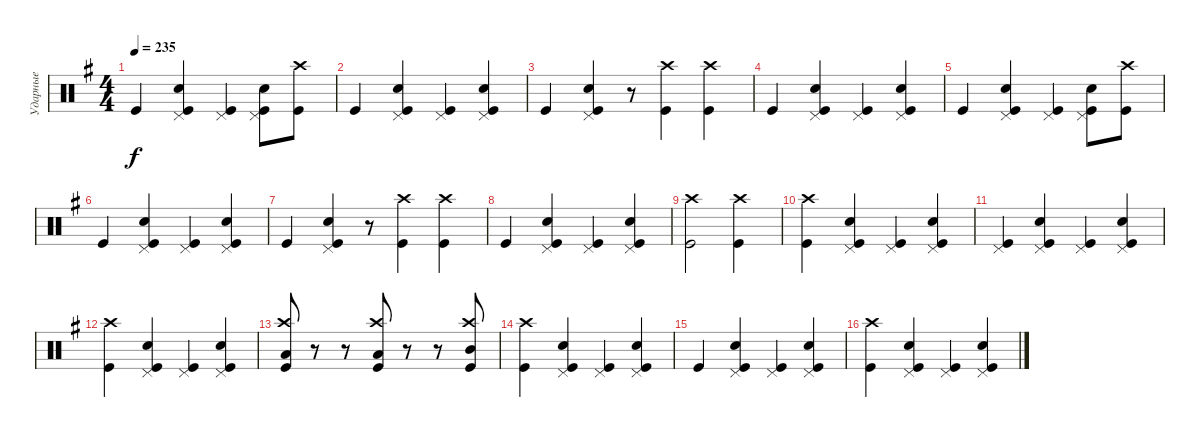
\track ("Ударные" "Ударные") {instrument percussion}
\staff {score}
\articulation defaults
\ts (4 4)
\tempo 235
\clef neutral
\ks g "Kick (hit)".4{dy f}
("Pedal Hi-Hat (hit)" "Snare (hit) 2" "Kick (hit)").4 ("Pedal Hi-Hat (hit)" "Kick (hit)").4 ("Pedal Hi-Hat (hit)" "Snare (hit) 2" "Kick (hit)").8 ("Crash high (hit)" "Kick (hit)").8 |
"Kick (hit)".4 ("Pedal Hi-Hat (hit)" "Snare (hit) 2" "Kick (hit)").4 ("Pedal Hi-Hat (hit)" "Kick (hit)").4 ("Pedal Hi-Hat (hit)" "Snare (hit) 2" "Kick (hit)").4 |
"Kick (hit)".4 ("Pedal Hi-Hat (hit)" "Snare (hit) 2" "Kick (hit)").4 r.8 ("Crash high (hit)" "Kick (hit)").4 ("Crash high (hit)" "Kick (hit)").4 |
"Kick (hit)".4 ("Pedal Hi-Hat (hit)" "Snare (hit) 2" "Kick (hit)").4 ("Pedal Hi-Hat (hit)" "Kick (hit)").4 ("Pedal Hi-Hat (hit)" "Snare (hit) 2" "Kick (hit)").4 |
"Kick (hit)".4 ("Pedal Hi-Hat (hit)" "Snare (hit) 2" "Kick (hit)").4 ("Pedal Hi-Hat (hit)" "Kick (hit)").4 ("Pedal Hi-Hat (hit)" "Snare (hit) 2" "Kick (hit)").8 ("Crash high (hit)" "Kick (hit)").8 |
"Kick (hit)".4 ("Pedal Hi-Hat (hit)" "Snare (hit) 2" "Kick (hit)").4 ("Pedal Hi-Hat (hit)" "Kick (hit)").4 ("Pedal Hi-Hat (hit)" "Snare (hit) 2" "Kick (hit)").4 |
"Kick (hit)".4 ("Pedal Hi-Hat (hit)" "Snare (hit) 2" "Kick (hit)").4 r.8 ("Crash high (hit)" "Kick (hit)").4 ("Crash high (hit)" "Kick (hit)").4 |
"Kick (hit)".4 ("Pedal Hi-Hat (hit)" "Snare (hit) 2" "Kick (hit)").4 ("Pedal Hi-Hat (hit)" "Kick (hit)").4 ("Pedal Hi-Hat (hit)" "Snare (hit) 2" "Kick (hit)").4 |
("Crash high (hit)" "Kick (hit)").2 ("Crash high (hit)" "Kick (hit)").4 |
("Crash high (hit)" "Kick (hit)").4 ("Pedal Hi-Hat (hit)" "Snare (hit) 2" "Kick (hit)").4 ("Pedal Hi-Hat (hit)" "Kick (hit)").4 ("Pedal Hi-Hat (hit)" "Snare (hit) 2" "Kick (hit)").4 |
("Pedal Hi-Hat (hit)" "Kick (hit)").4 ("Pedal Hi-Hat (hit)" "Snare (hit) 2" "Kick (hit)").4 ("Pedal Hi-Hat (hit)" "Kick (hit)").4 ("Pedal Hi-Hat (hit)" "Snare (hit) 2" "Kick (hit)").4 |
("Crash high (hit)" "Kick (hit)").4 ("Pedal Hi-Hat (hit)" "Snare (hit) 2" "Kick (hit)").4 ("Pedal Hi-Hat (hit)" "Kick (hit)").4 ("Pedal Hi-Hat (hit)" "Snare (hit) 2" "Kick (hit)").4 |
("Low Tom (hit)" "Crash high (hit)" "Kick (hit)").8 r.8 r.8 ("Low Tom (hit)" "Crash high (hit)" "Kick (hit)").8 r.8 r.8 ("Mid Tom (hit)" "Crash high (hit)" "Kick (hit)").8 |
("Crash high (hit)" "Kick (hit)").4 ("Pedal Hi-Hat (hit)" "Snare (hit) 2" "Kick (hit)").4 ("Pedal Hi-Hat (hit)" "Kick (hit)").4 ("Pedal Hi-Hat (hit)" "Snare (hit) 2" "Kick (hit)").4 |
"Kick (hit)".4 ("Pedal Hi-Hat (hit)" "Snare (hit) 2" "Kick (hit)").4 ("Pedal Hi-Hat (hit)" "Kick (hit)").4 ("Pedal Hi-Hat (hit)" "Snare (hit) 2" "Kick (hit)").4 |
("Crash high (hit)" "Kick (hit)").4 ("Pedal Hi-Hat (hit)" "Snare (hit) 2" "Kick (hit)").4 ("Pedal Hi-Hat (hit)" "Kick (hit)").4 ("Pedal Hi-Hat (hit)" "Snare (hit) 2" "Kick (hit)").4
